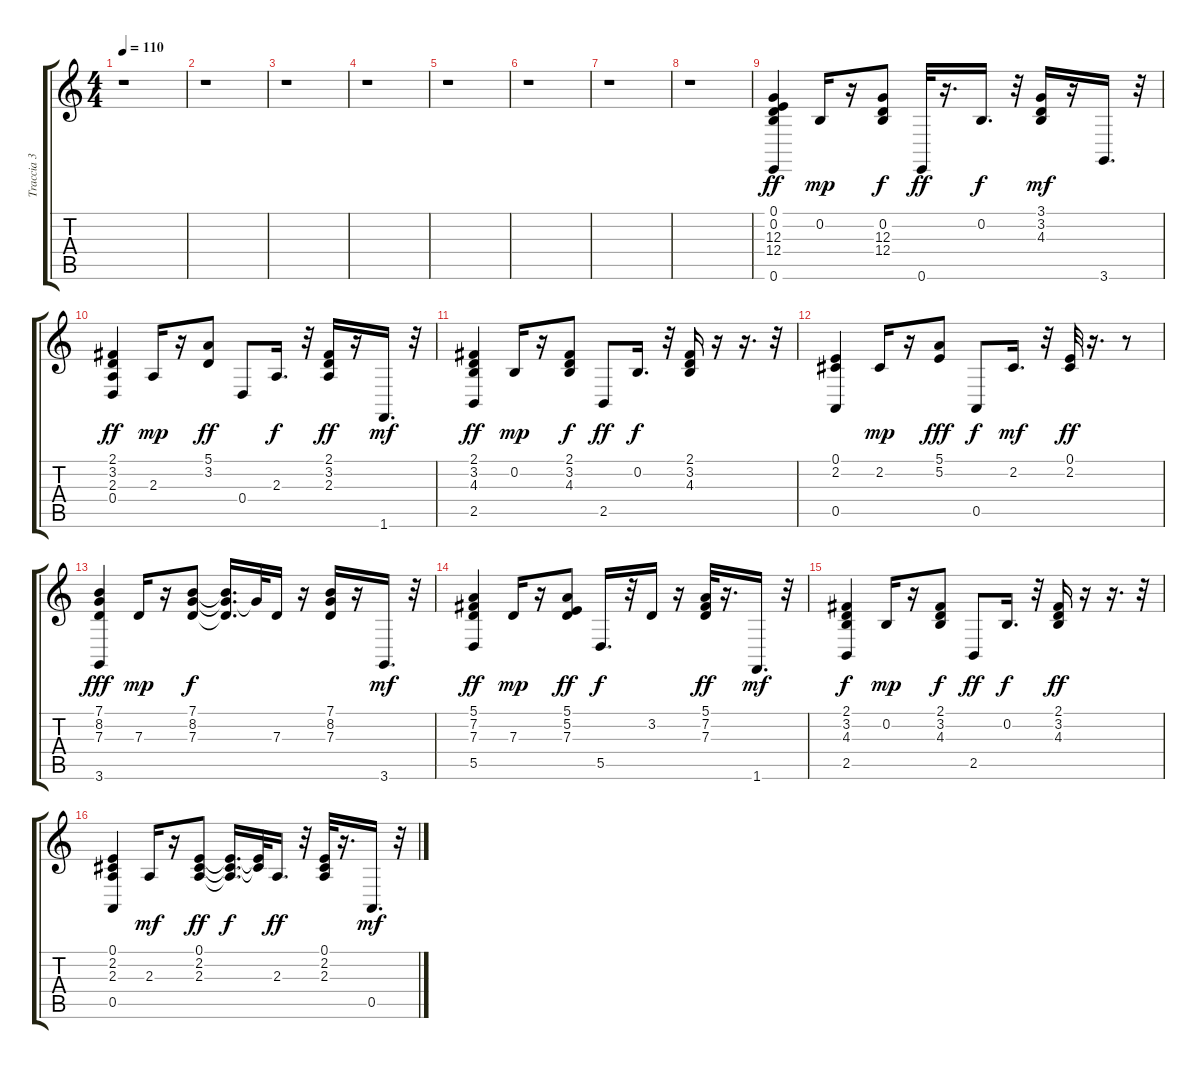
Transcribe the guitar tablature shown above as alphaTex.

\track ("Traccia 3" "Traccia 3") {instrument acousticgrandpiano}
\staff {score tabs}
\tuning (E4 B3 G3 D3 A2 E2) {hide}
\ts (4 4)
\tempo 110
\clef g2
\ks c
r.1{dy f} |
r.1 |
r.1 |
r.1 |
r.1 |
r.1 |
r.1 |
r.1 |
(0.1 0.2 12.3 12.4 0.6).4{dy ff} 0.2.16{dy mp} r.16 (0.2 12.3 12.4).8{dy f} 0.6.32{dy ff} r.16{d} 0.2.16{d dy f} r.32 (3.1 3.2 4.3).16{dy mf} r.16 3.6.16{d} r.32 |
(2.1 3.2 2.3 0.4).4{dy ff} 2.3.16{dy mp} r.16 (5.1 3.2).8{dy ff} 0.4.8 2.3.16{d dy f} r.32 (2.1 3.2 2.3).16{dy ff} r.16 1.6.16{d dy mf} r.32 |
(2.1 3.2 4.3 2.5).4{dy ff} 0.2.16{dy mp} r.16 (2.1 3.2 4.3).8{dy f} 2.5.8{dy ff} 0.2.16{d dy f} r.32 (2.1 3.2 4.3).16 r.16 r.16{d} r.32 |
(0.1 2.2 0.5).4 2.2.16{dy mp} r.16 (5.1 5.2).8{dy fff} 0.5.8{dy f} 2.2.16{d dy mf} r.32 (0.1 2.2).32{dy ff} r.16{d} r.8 |
(7.1 8.2 7.3 3.6).4{dy fff} 7.3.16{dy mp} r.16 (7.1 8.2 7.3).8{dy f} (7.1{t} 8.2{t} 7.3{t}).16{d} 8.2{t}.32 7.3.16 r.16 (7.1 8.2 7.3).16 r.16 3.6.16{d dy mf} r.32 |
(5.1 7.2 7.3 5.5).4{dy ff} 7.3.16{dy mp} r.16 (5.1 5.2 7.3).8{dy ff} 5.5.16{d dy f} r.32 3.2.16 r.16 (5.1 7.2 7.3).32{dy ff} r.16{d} 1.6.16{d dy mf} r.32 |
(2.1 3.2 4.3 2.5).4{dy f} 0.2.16{dy mp} r.16 (2.1 3.2 4.3).8{dy f} 2.5.8{dy ff} 0.2.16{d dy f} r.32 (2.1 3.2 4.3).16{dy ff} r.16 r.16{d} r.32 |
(0.1 2.2 2.3 0.5).4 2.3.16{dy mf} r.16 (0.1 2.2 2.3).8{dy ff} (0.1{t} 2.2{t} 2.3{t}).16{d dy f} (0.1{t} 2.2{t}).32 2.3.16{d dy ff} r.32 (0.1 2.2 2.3).32 r.16{d} 0.5.16{d dy mf} r.32
